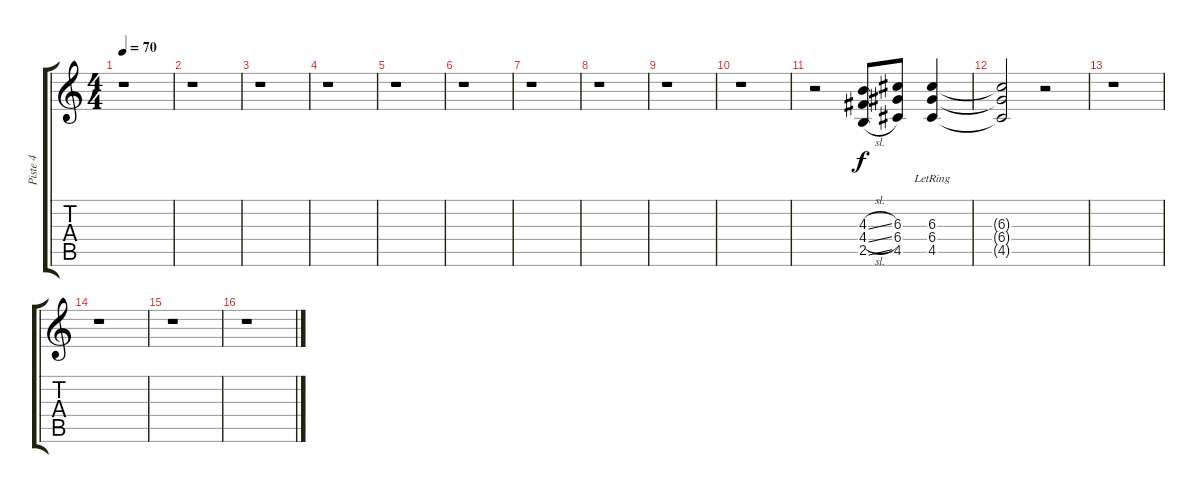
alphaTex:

\track ("Piste 4" "Piste 4") {instrument overdrivenguitar}
\staff {score tabs}
\tuning (E4 B3 G3 D3 A2 E2) {hide}
\ts (4 4)
\tempo 70
\clef g2
\ks c
r.1{dy f} |
r.1 |
r.1 |
r.1 |
r.1 |
r.1 |
r.1 |
r.1 |
r.1 |
r.1 |
r.2 (4.3{sl} 4.4{sl} 2.5{sl}).8 (6.3 6.4 4.5).8 (6.3 6.4{lr} 4.5).4 |
(6.3{t} 6.4{t} 4.5{t}).2 r.2 |
r.1 |
r.1 |
r.1 |
r.1
